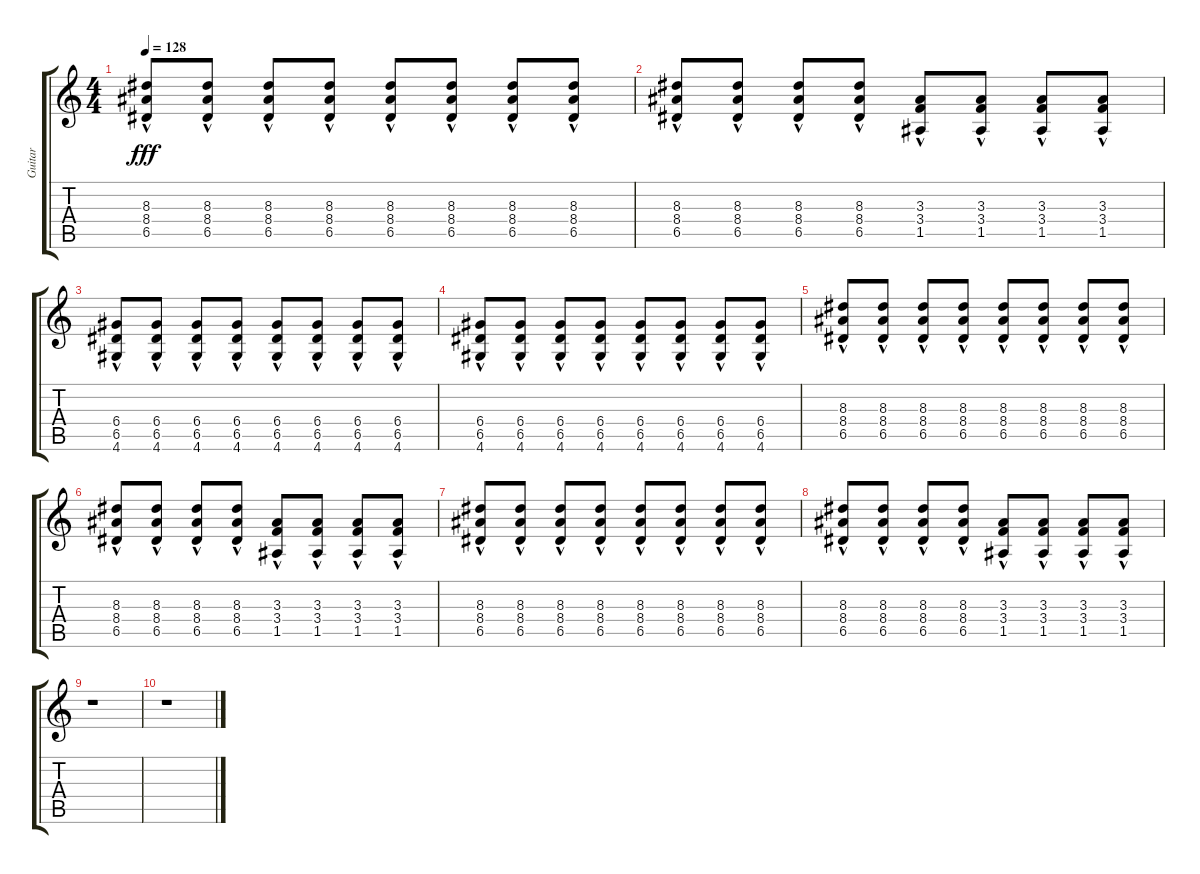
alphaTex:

\track ("Guitar" "Guitar") {instrument overdrivenguitar}
\staff {score tabs}
\tuning (E4 B3 G3 D3 A2 E2) {hide}
\ts (4 4)
\tempo 128
\clef g2
\ks c
(8.3 8.4 6.5{hac}).8{dy fff} (8.3 8.4 6.5{hac}).8 (8.3 8.4 6.5{hac}).8 (8.3 8.4 6.5{hac}).8 (8.3 8.4 6.5{hac}).8 (8.3 8.4 6.5{hac}).8 (8.3 8.4 6.5{hac}).8 (8.3 8.4 6.5{hac}).8 |
(8.3 8.4 6.5{hac}).8 (8.3 8.4 6.5{hac}).8 (8.3 8.4 6.5{hac}).8 (8.3 8.4 6.5{hac}).8 (3.3 3.4 1.5{hac}).8 (3.3 3.4 1.5{hac}).8 (3.3 3.4 1.5{hac}).8 (3.3 3.4 1.5{hac}).8 |
(6.4 6.5 4.6{hac}).8 (6.4 6.5 4.6{hac}).8 (6.4 6.5 4.6{hac}).8 (6.4 6.5 4.6{hac}).8 (6.4 6.5 4.6{hac}).8 (6.4 6.5 4.6{hac}).8 (6.4 6.5 4.6{hac}).8 (6.4 6.5 4.6{hac}).8 |
(6.4 6.5 4.6{hac}).8 (6.4 6.5 4.6{hac}).8 (6.4 6.5 4.6{hac}).8 (6.4 6.5 4.6{hac}).8 (6.4 6.5 4.6{hac}).8 (6.4 6.5 4.6{hac}).8 (6.4 6.5 4.6{hac}).8 (6.4 6.5 4.6{hac}).8 |
(8.3 8.4 6.5{hac}).8 (8.3 8.4 6.5{hac}).8 (8.3 8.4 6.5{hac}).8 (8.3 8.4 6.5{hac}).8 (8.3 8.4 6.5{hac}).8 (8.3 8.4 6.5{hac}).8 (8.3 8.4 6.5{hac}).8 (8.3 8.4 6.5{hac}).8 |
(8.3 8.4 6.5{hac}).8 (8.3 8.4 6.5{hac}).8 (8.3 8.4 6.5{hac}).8 (8.3 8.4 6.5{hac}).8 (3.3 3.4 1.5{hac}).8 (3.3 3.4 1.5{hac}).8 (3.3 3.4 1.5{hac}).8 (3.3 3.4 1.5{hac}).8 |
(8.3 8.4 6.5{hac}).8 (8.3 8.4 6.5{hac}).8 (8.3 8.4 6.5{hac}).8 (8.3 8.4 6.5{hac}).8 (8.3 8.4 6.5{hac}).8 (8.3 8.4 6.5{hac}).8 (8.3 8.4 6.5{hac}).8 (8.3 8.4 6.5{hac}).8 |
(8.3 8.4 6.5{hac}).8 (8.3 8.4 6.5{hac}).8 (8.3 8.4 6.5{hac}).8 (8.3 8.4 6.5{hac}).8 (3.3 3.4 1.5{hac}).8 (3.3 3.4 1.5{hac}).8 (3.3 3.4 1.5{hac}).8 (3.3 3.4 1.5{hac}).8 |
r.1 |
r.1
